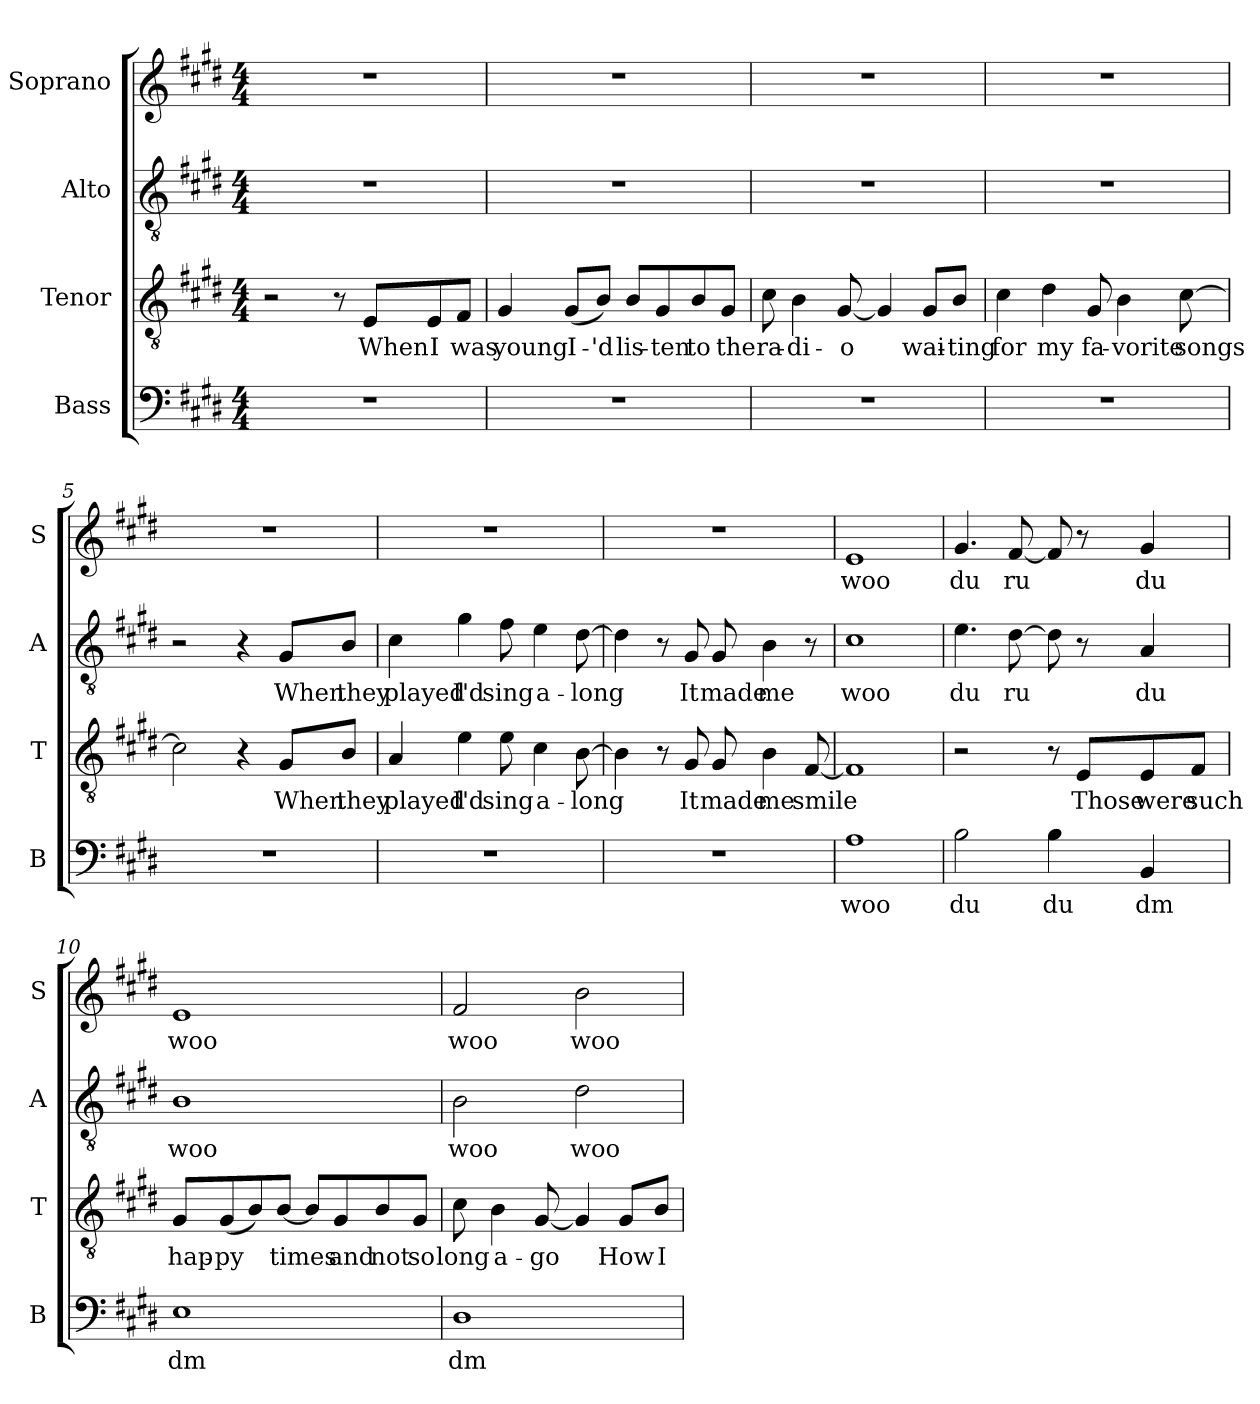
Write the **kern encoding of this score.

**kern	**text	**kern	**text	**kern	**text	**kern	**text
*part4	*part4	*part3	*part3	*part2	*part2	*part1	*part1
*staff4	*staff4	*staff3	*staff3	*staff2	*staff2	*staff1	*staff1
*I"Bass	*	*I"Tenor	*	*I"Alto	*	*I"Soprano	*
*I'B	*	*I'T	*	*I'A	*	*I'S	*
*clefF4	*	*clefGv2	*	*clefGv2	*	*clefG2	*
*k[f#c#g#d#]	*	*k[f#c#g#d#]	*	*k[f#c#g#d#]	*	*k[f#c#g#d#]	*
*M4/4	*	*M4/4	*	*M4/4	*	*M4/4	*
*MM83	*	*MM83	*	*MM83	*	*MM83	*
=1	=1	=1	=1	=1	=1	=1	=1
1r	.	2r	.	1r	.	1r	.
.	.	8r	.	.	.	.	.
!	!	!	!LO:LY:b	!	!	!	!
.	.	8E/L	When	.	.	.	.
!	!	!	!LO:LY:b	!	!	!	!
.	.	8E/	I	.	.	.	.
!	!	!	!LO:LY:b	!	!	!	!
.	.	8F#/J	was	.	.	.	.
=2	=2	=2	=2	=2	=2	=2	=2
!	!	!	!LO:LY:b	!	!	!	!
1r	.	4G#/	young	1r	.	1r	.
!	!	!	!LO:LY:b	!	!	!	!
.	.	(8G#/L	I-	.	.	.	.
!	!	!	!LO:LY:b	!	!	!	!
.	.	8B/J)	-'d	.	.	.	.
!	!	!	!LO:LY:b	!	!	!	!
.	.	8B/L	lis-	.	.	.	.
!	!	!	!LO:LY:b	!	!	!	!
.	.	8G#/	-ten	.	.	.	.
!	!	!	!LO:LY:b	!	!	!	!
.	.	8B/	to	.	.	.	.
!	!	!	!LO:LY:b	!	!	!	!
.	.	8G#/J	the	.	.	.	.
=3	=3	=3	=3	=3	=3	=3	=3
!	!	!	!LO:LY:b	!	!	!	!
1r	.	8c#\	ra-	1r	.	1r	.
!	!	!	!LO:LY:b	!	!	!	!
.	.	4B\	-di-	.	.	.	.
!	!	!	!LO:LY:b	!	!	!	!
.	.	[8G#/	-o	.	.	.	.
.	.	4G#/]	.	.	.	.	.
!	!	!	!LO:LY:b	!	!	!	!
.	.	8G#/L	wai-	.	.	.	.
!	!	!	!LO:LY:b	!	!	!	!
.	.	8B/J	-ting	.	.	.	.
=4	=4	=4	=4	=4	=4	=4	=4
!	!	!	!LO:LY:b	!	!	!	!
1r	.	4c#\	for	1r	.	1r	.
!	!	!	!LO:LY:b	!	!	!	!
.	.	4d#\	my	.	.	.	.
!	!	!	!LO:LY:b	!	!	!	!
.	.	8G#/	fa-	.	.	.	.
!	!	!	!LO:LY:b	!	!	!	!
.	.	4B\	-vorite	.	.	.	.
!	!	!	!LO:LY:b	!	!	!	!
.	.	[8c#\	songs	.	.	.	.
=5	=5	=5	=5	=5	=5	=5	=5
1r	.	2c#\]	.	2r	.	1r	.
.	.	4r	.	4r	.	.	.
!	!	!	!LO:LY:b	!	!LO:LY:b	!	!
.	.	8G#/L	When	8G#/L	When	.	.
!	!	!	!LO:LY:b	!	!LO:LY:b	!	!
.	.	8B/J	they	8B/J	they	.	.
=6	=6	=6	=6	=6	=6	=6	=6
!	!	!	!LO:LY:b	!	!LO:LY:b	!	!
1r	.	4A/	played	4c#\	played	1r	.
!	!	!	!LO:LY:b	!	!LO:LY:b	!	!
.	.	4e\	I'd	4g#\	I'd	.	.
!	!	!	!LO:LY:b	!	!LO:LY:b	!	!
.	.	8e\	sing	8f#\	sing	.	.
!	!	!	!LO:LY:b	!	!LO:LY:b	!	!
.	.	4c#\	a-	4e\	a-	.	.
!	!	!	!LO:LY:b	!	!LO:LY:b	!	!
.	.	[8B\	-long	[8d#\	-long	.	.
!!LO:LB:g=z
=7	=7	=7	=7	=7	=7	=7	=7
1r	.	4B\]	.	4d#\]	.	1r	.
.	.	8r	.	8r	.	.	.
!	!	!	!LO:LY:b	!	!LO:LY:b	!	!
.	.	8G#/	It	8G#/	It	.	.
!	!	!	!LO:LY:b	!	!LO:LY:b	!	!
.	.	8G#/	made	8G#/	made	.	.
!	!	!	!LO:LY:b	!	!LO:LY:b	!	!
.	.	4B\	me	4B\	me	.	.
!	!	!	!LO:LY:b	!	!	!	!
.	.	[8F#/	smile	8r	.	.	.
=8	=8	=8	=8	=8	=8	=8	=8
!	!LO:LY:b	!	!	!	!LO:LY:b	!	!LO:LY:b
1A	woo	1F#]	.	1c#	woo	1e	woo
=9	=9	=9	=9	=9	=9	=9	=9
!	!LO:LY:b	!	!	!	!LO:LY:b	!	!LO:LY:b
2B\	du	2r	.	4.e\	du	4.g#/	du
!	!	!	!	!	!LO:LY:b	!	!LO:LY:b
.	.	.	.	[8d#\	ru	[8f#/	ru
!	!LO:LY:b	!	!	!	!	!	!
4B\	du	8r	.	8d#\]	.	8f#/]	.
!	!	!	!LO:LY:b	!	!	!	!
.	.	8E/L	Those	8r	.	8r	.
!	!LO:LY:b	!	!LO:LY:b	!	!LO:LY:b	!	!LO:LY:b
4BB/	dm	8E/	were	4A/	du	4g#/	du
!	!	!	!LO:LY:b	!	!	!	!
.	.	8F#/J	such	.	.	.	.
=10	=10	=10	=10	=10	=10	=10	=10
!	!LO:LY:b	!	!LO:LY:b	!	!LO:LY:b	!	!LO:LY:b
1E	dm	8G#/L	hap-	1B	woo	1e	woo
!	!	!	!LO:LY:b	!	!	!	!
.	.	(8G#/	-py	.	.	.	.
.	.	8B/)	.	.	.	.	.
!	!	!	!LO:LY:b	!	!	!	!
.	.	[8B/J	times	.	.	.	.
.	.	8B/L]	.	.	.	.	.
!	!	!	!LO:LY:b	!	!	!	!
.	.	8G#/	and	.	.	.	.
!	!	!	!LO:LY:b	!	!	!	!
.	.	8B/	not	.	.	.	.
!	!	!	!LO:LY:b	!	!	!	!
.	.	8G#/J	so	.	.	.	.
=11	=11	=11	=11	=11	=11	=11	=11
!	!LO:LY:b	!	!LO:LY:b	!	!LO:LY:b	!	!LO:LY:b
1D#	dm	8c#\	long	2B\	woo	2f#/	woo
!	!	!	!LO:LY:b	!	!	!	!
.	.	4B\	a-	.	.	.	.
!	!	!	!LO:LY:b	!	!	!	!
.	.	[8G#/	-go	.	.	.	.
!	!	!	!	!	!LO:LY:b	!	!LO:LY:b
.	.	4G#/]	.	2d#\	woo	2b\	woo
!	!	!	!LO:LY:b	!	!	!	!
.	.	8G#/L	How	.	.	.	.
!	!	!	!LO:LY:b	!	!	!	!
.	.	8B/J	I	.	.	.	.
=	=	=	=	=	=	=	=
*-	*-	*-	*-	*-	*-	*-	*-
